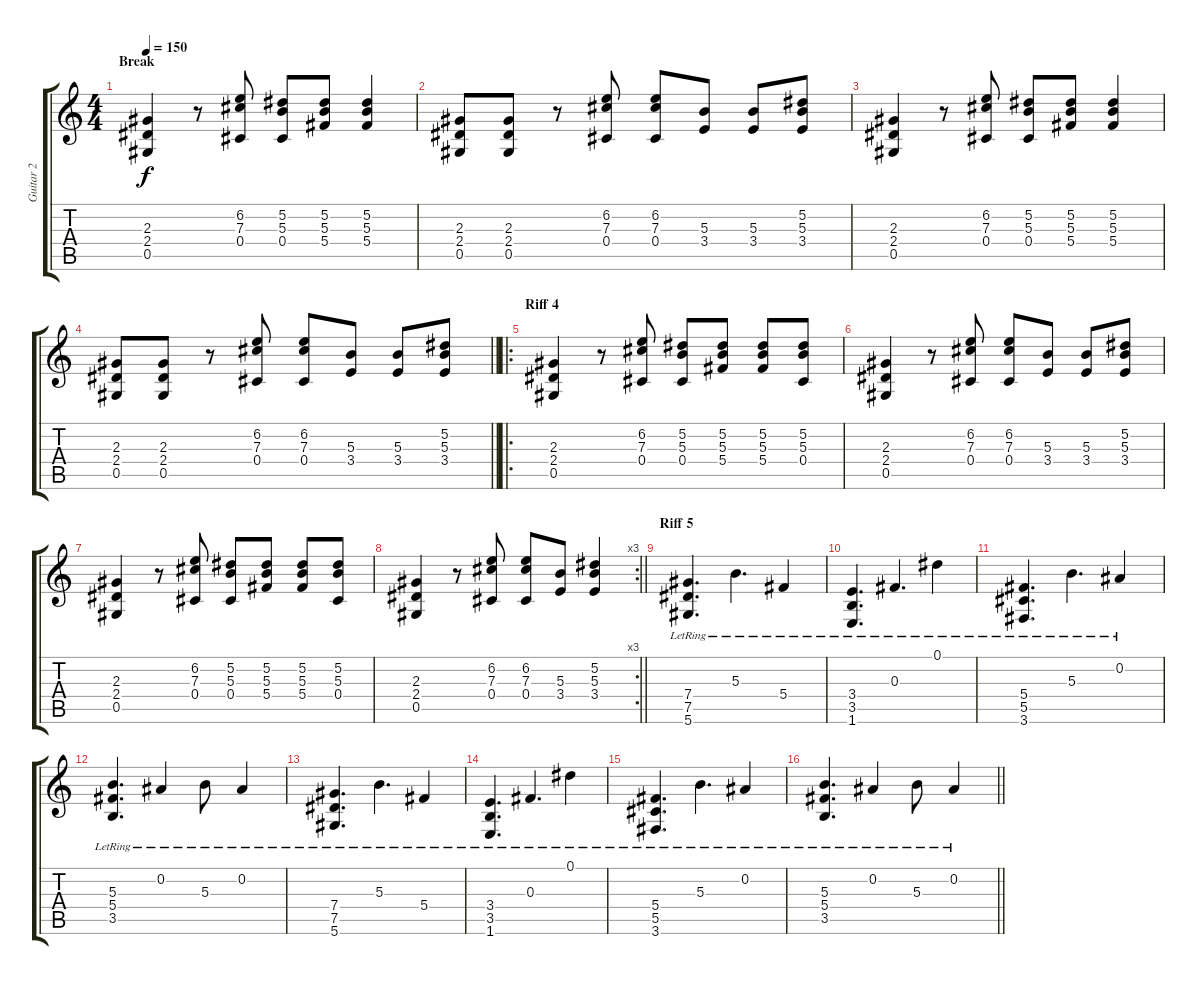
\track ("Guitar 2" "Guitar 2") {instrument distortionguitar}
\staff {score tabs}
\tuning (Eb4 Bb3 Gb3 Db3 Ab2 Eb2) {hide}
\ts (4 4)
\section ("" "Break")
\tempo 150
\clef g2
\ks c
(2.3 2.4 0.5).4{dy f} r.8 (6.2 7.3 0.4).8 (5.2 5.3 0.4).8 (5.2 5.3 5.4).8 (5.2 5.3 5.4).4 |
(2.3 2.4 0.5).8 (2.3 2.4 0.5).8 r.8 (6.2 7.3 0.4).8 (6.2 7.3 0.4).8 (5.3 3.4).8 (5.3 3.4).8 (5.2 5.3 3.4).8 |
(2.3 2.4 0.5).4 r.8 (6.2 7.3 0.4).8 (5.2 5.3 0.4).8 (5.2 5.3 5.4).8 (5.2 5.3 5.4).4 |
\barLineRight lightlight
(2.3 2.4 0.5).8 (2.3 2.4 0.5).8 r.8 (6.2 7.3 0.4).8 (6.2 7.3 0.4).8 (5.3 3.4).8 (5.3 3.4).8 (5.2 5.3 3.4).8 |
\ro
\section ("" "Riff 4")
(2.3 2.4 0.5).4 r.8 (6.2 7.3 0.4).8 (5.2 5.3 0.4).8 (5.2 5.3 5.4).8 (5.2 5.3 5.4).8 (5.2 5.3 0.4).8 |
(2.3 2.4 0.5).4 r.8 (6.2 7.3 0.4).8 (6.2 7.3 0.4).8 (5.3 3.4).8 (5.3 3.4).8 (5.2 5.3 3.4).8 |
(2.3 2.4 0.5).4 r.8 (6.2 7.3 0.4).8 (5.2 5.3 0.4).8 (5.2 5.3 5.4).8 (5.2 5.3 5.4).8 (5.2 5.3 0.4).8 |
\rc 3
\barLineRight lightlight
(2.3 2.4 0.5).4 r.8 (6.2 7.3 0.4).8 (6.2 7.3 0.4).8 (5.3 3.4).8 (5.2 5.3 3.4).4 |
\section ("" "Riff 5")
(7.4{lr} 7.5{lr} 5.6{lr}).4{d} 5.3{lr}.4{d} 5.4{lr}.4 |
(3.4{lr} 3.5{lr} 1.6{lr}).4{d} 0.3{lr}.4{d} 0.1{lr}.4 |
(5.4{lr} 5.5{lr} 3.6{lr}).4{d} 5.3{lr}.4{d} 0.2{lr}.4 |
(5.3{lr} 5.4{lr} 3.5{lr}).4{d} 0.2{lr}.4 5.3{lr}.8 0.2{lr}.4 |
(7.4{lr} 7.5{lr} 5.6{lr}).4{d} 5.3{lr}.4{d} 5.4{lr}.4 |
(3.4{lr} 3.5{lr} 1.6{lr}).4{d} 0.3{lr}.4{d} 0.1{lr}.4 |
(5.4{lr} 5.5{lr} 3.6{lr}).4{d} 5.3{lr}.4{d} 0.2{lr}.4 |
\barLineRight lightlight
(5.3{lr} 5.4{lr} 3.5{lr}).4{d} 0.2{lr}.4 5.3{lr}.8 0.2{lr}.4
